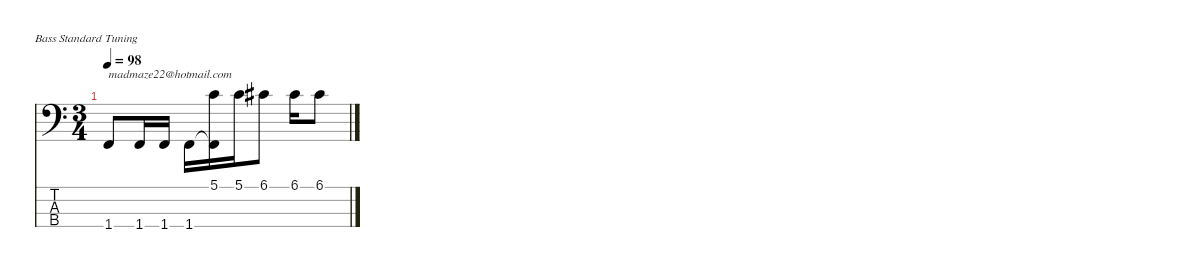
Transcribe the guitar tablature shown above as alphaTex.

\defaultSystemsLayout 4
\hideDynamics
\bracketExtendMode nobrackets
\singleTrackTrackNamePolicy hidden
\multiTrackTrackNamePolicy hidden
\firstSystemTrackNameMode fullname
\firstSystemTrackNameOrientation horizontal
\otherSystemsTrackNameOrientation horizontal
\track ("Bass" "el.bs.") {instrument electricbassfinger}
\staff {score tabs}
\tuning (G2 D2 A1 E1)
\ts (3 4)
\tempo 98
\clef f4
\ks c
1.4.8{txt "madmaze22@hotmail.com" dy ff beam Up} 1.4.16{beam Up} 1.4.16{beam Up} 1.4.16{beam Down} (5.1 1.4{t}).16{dy fff beam Down} 5.1.16{beam Down} 6.1{acc #}.8{beam Down} 6.1{acc #}.16{beam Down} 6.1{acc #}.8{beam Down}
